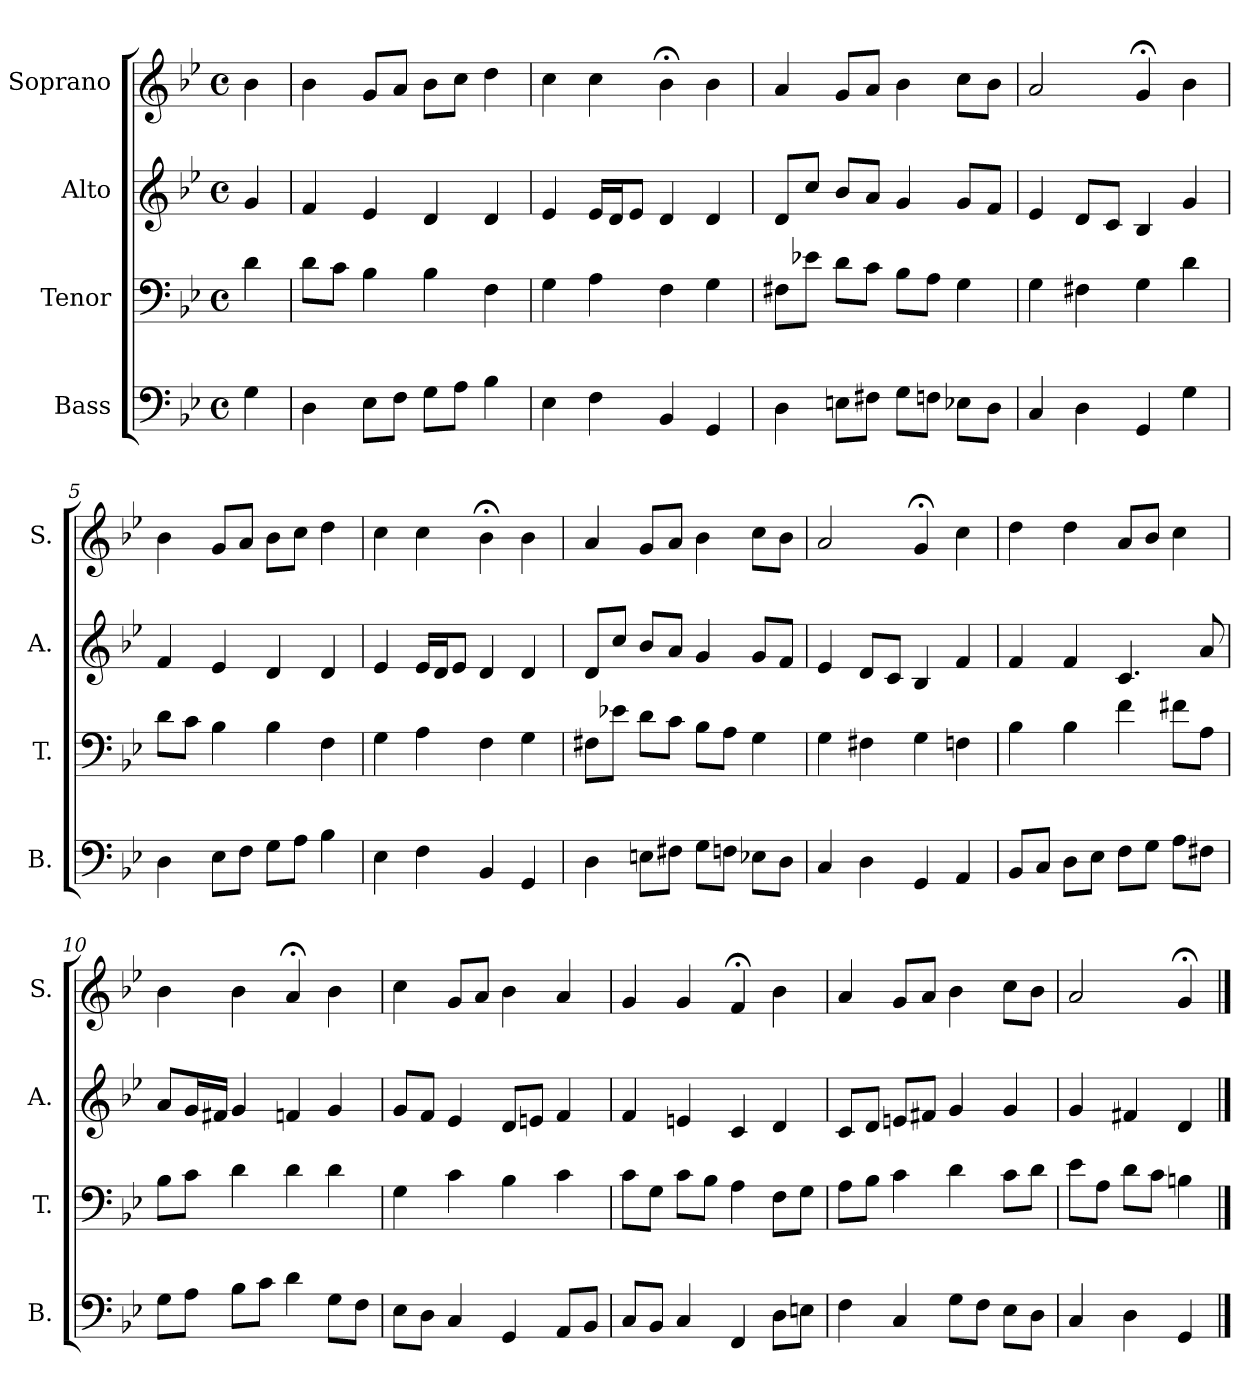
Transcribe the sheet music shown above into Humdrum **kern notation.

**kern	**kern	**kern	**kern
*part4	*part3	*part2	*part1
*staff4	*staff3	*staff2	*staff1
*I"Bass	*I"Tenor	*I"Alto	*I"Soprano
*I'B.	*I'T.	*I'A.	*I'S.
*clefF4	*clefF4	*clefG2	*clefG2
*k[b-e-]	*k[b-e-]	*k[b-e-]	*k[b-e-]
*g:	*g:	*g:	*g:
*M4/4	*M4/4	*M4/4	*M4/4
*met(c)	*met(c)	*met(c)	*met(c)
=	=	=	=
4G\	4d\	4g/	4b-\
=1	=1	=1	=1
4D\	8d\L	4f/	4b-\
.	8c\J	.	.
8E-\L	4B-\	4e-/	8g/L
8F\J	.	.	8a/J
8G\L	4B-\	4d/	8b-\L
8A\J	.	.	8cc\J
4B-\	4F\	4d/	4dd\
=2	=2	=2	=2
4E-\	4G\	4e-/	4cc\
4F\	4A\	16e-/LL	4cc\
.	.	16d/J	.
.	.	8e-/J	.
4BB-/	4F\	4d/	4b-;<\
4GG/	4G\	4d/	4b-\
=3	=3	=3	=3
4D\	8F#X\L	8d/L	4a/
.	8e-X\J	8cc/J	.
8En\L	8d\L	8b-/L	8g/L
8F#X\J	8c\J	8a/J	8a/J
8G\L	8B-\L	4g/	4b-\
8Fn\J	8A\J	.	.
8E-X\L	4G\	8g/L	8cc\L
8D\J	.	8f/J	8b-\J
=4	=4	=4	=4
4C/	4G\	4e-/	2a/
4D\	4F#X\	8d/L	.
.	.	8c/J	.
4GG/	4G\	4B-/	4g;</
4G\	4d\	4g/	4b-\
!!LO:LB:g=z
=5	=5	=5	=5
4D\	8d\L	4f/	4b-\
.	8c\J	.	.
8E-\L	4B-\	4e-/	8g/L
8F\J	.	.	8a/J
8G\L	4B-\	4d/	8b-\L
8A\J	.	.	8cc\J
4B-\	4F\	4d/	4dd\
=6	=6	=6	=6
4E-\	4G\	4e-/	4cc\
4F\	4A\	16e-/LL	4cc\
.	.	16d/J	.
.	.	8e-/J	.
4BB-/	4F\	4d/	4b-;<\
4GG/	4G\	4d/	4b-\
=7	=7	=7	=7
4D\	8F#X\L	8d/L	4a/
.	8e-X\J	8cc/J	.
8En\L	8d\L	8b-/L	8g/L
8F#X\J	8c\J	8a/J	8a/J
8G\L	8B-\L	4g/	4b-\
8Fn\J	8A\J	.	.
8E-X\L	4G\	8g/L	8cc\L
8D\J	.	8f/J	8b-\J
=8	=8	=8	=8
4C/	4G\	4e-/	2a/
4D\	4F#X\	8d/L	.
.	.	8c/J	.
4GG/	4G\	4B-/	4g;</
4AA/	4Fn\	4f/	4cc\
=9	=9	=9	=9
8BB-/L	4B-\	4f/	4dd\
8C/J	.	.	.
8D\L	4B-\	4f/	4dd\
8E-\J	.	.	.
8F\L	4f\	4.c/	8a/L
8G\J	.	.	8b-/J
8A\L	8f#X\L	.	4cc\
8F#X\J	8A\J	8a/	.
!!LO:LB:g=z
=10	=10	=10	=10
8G\L	8B-\L	8a/L	4b-\
8A\J	8c\J	16g/L	.
.	.	16f#X/JJ	.
8B-\L	4d\	4g/	4b-\
8c\J	.	.	.
4d\	4d\	4fn/	4a;</
8G\L	4d\	4g/	4b-\
8F\J	.	.	.
=11	=11	=11	=11
8E-\L	4G\	8g/L	4cc\
8D\J	.	8f/J	.
4C/	4c\	4e-/	8g/L
.	.	.	8a/J
4GG/	4B-\	8d/L	4b-\
.	.	8en/J	.
8AA/L	4c\	4f/	4a/
8BB-/J	.	.	.
=12	=12	=12	=12
8C/L	8c\L	4f/	4g/
8BB-/J	8G\J	.	.
4C/	8c\L	4en/	4g/
.	8B-\J	.	.
4FF/	4A\	4c/	4f;</
8D\L	8F\L	4d/	4b-\
8En\J	8G\J	.	.
=13	=13	=13	=13
4F\	8A\L	8c/L	4a/
.	8B-\J	8d/J	.
4C/	4c\	8en/L	8g/L
.	.	8f#X/J	8a/J
8G\L	4d\	4g/	4b-\
8F\J	.	.	.
8E-\L	8c\L	4g/	8cc\L
8D\J	8d\J	.	8b-\J
=14	=14	=14	=14
4C/	8e-\L	4g/	2a/
.	8A\J	.	.
4D\	8d\L	4f#X/	.
.	8c\J	.	.
4GG/	4Bn\	4d/	4g;</
==	==	==	==
*-	*-	*-	*-
